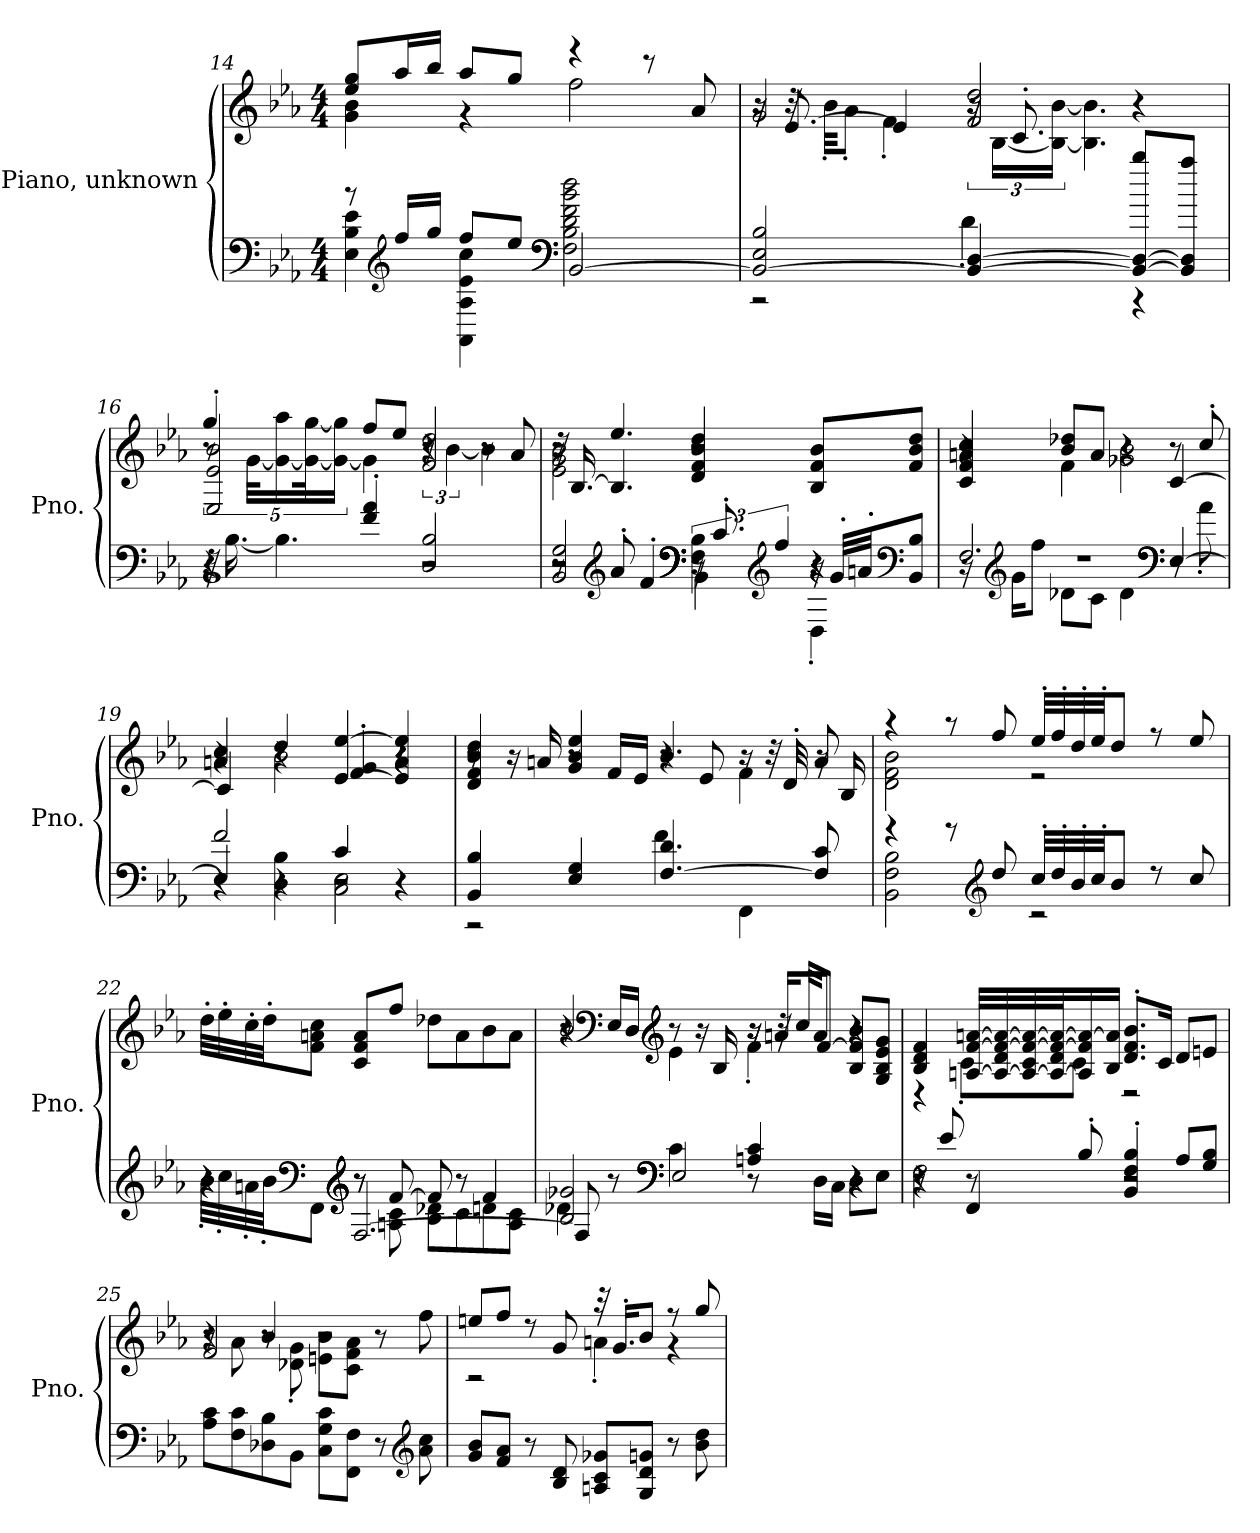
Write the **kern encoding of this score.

**kern	**kern
*part1	*part1
*staff2	*staff1
*I"Piano, unknown	*
*I'Pno.	*
!!LO:PB:g=z
*clefF4	*clefG2
*k[b-e-a-]	*k[b-e-a-]
*M4/4	*M4/4
=14	=14
*^	*^
8r	4E-\ 4B-\ 4e-\	8ee-/ 8gg/L	4g\ 4b-\
*clefG2	*	*	*
16ff/LL	.	16aa-/L	.
16gg/JJ	.	16bb-/JJ	.
8ff/L	4AA-\ 4A-\ 4e-\ 4cc\	8aa-/L	4r
8ee-/J	.	8gg/J	.
*clefF4	*	*	*
[2BB-/	2F\ 2B-\ 2d\ 2f\ 2b-\ 2dd\	4r	2ff\
.	.	8r	.
.	.	8a-/	.
=15	=15	=15	=15
*	*	*	*^
2BB-/_ 2E-/ 2B-/	2r	16r	16r	2g/
.	.	[8.e-/	32r	.
.	.	.	32b-'\KKL	.
.	.	.	8a-'\J	.
.	.	4e-/]	4f'\	.
4BB-/_ [4D/	4d'\	2f/ 2dd/	24r	16r
.	.	.	[24B-\LL	.
.	.	.	.	8.c'/
.	.	.	24B-\_ [24b-\JJ	.
.	.	.	4.B-\] 4.b-\]	.
8BB-/_ 8D/_ 8bb-/L	4r	.	.	4r
8BB-/] 8D/] 8aa-/J	.	.	.	.
!!LO:LB:g=z	!!	!!
=16	=16	=16	=16	=16
*	*^	*	*	*
4r	32r	1BB-	4gg'/	10r	2E-/ 2e-/ 2b-/
.	[16.B-\	.	.	.	.
.	.	.	.	[40g\KLL	.
.	4.B-\]	.	.	20g\_ 20aa-\	.
.	.	.	.	40g\_ [40gg\K	.
.	.	.	.	20g\_ 20gg\]JJ	.
4f/' 4a-/'	.	.	8ff/L	4g\]	.
.	.	.	8ee-/J	.	.
2D/ 2B-/	2r	.	4r	12r	2f/ 2dd/
.	.	.	.	[6b-\	.
.	.	.	8r	4b-\]	.
.	.	.	8a-/	.	.
=17	=17	=17	=17	=17	=17
*	*	*^	*	*	*
8r	2r	2BB-/ 2G/	2r	8r	2e-\ 2g\ 2b-\	32r
.	.	.	.	.	.	[16.B-/
*clefG2	*	*	*	*	*	*
8a-'/	.	.	.	4.ee-/	.	4.B-/]
4f'/	.	.	.	.	.	.
*clefF4	*	*	*	*	*	*
12r	4F\ 4B-\	16r	4BB-\	4d/ 4f/ 4b-/ 4dd/	2r	2r
.	.	8.c'/	.	.	.	.
*clefG2	*	*	*	*	*	*
6ff/	.	.	.	.	.	.
16r	4r	4r	4D'\	8B-/ 8f/ 8b-/L	.	.
32g'/LLL	.	.	.	.	.	.
32an'/JJ	.	.	.	.	.	.
*clefF4	*	*	*	*	*	*
8BB-/ 8B-/J	.	.	.	8f/ 8b-/ 8dd/J	.	.
*	*	*v	*v	*	*	*
!!LO:LB:g=z	!!	!!
=18	=18	=18	=18	=18	=18
1r	16r	2.F/	4c/ 4f/ 4an/ 4cc/	4r	2r
*clefG2	*	*	*	*	*
.	16g\KL	.	.	.	.
.	8ff\J	.	.	.	.
.	8d-X\L	.	8b-/ 8dd-X/L	4f\	.
.	8c\J	.	8a/J	.	.
.	4d-\	.	4r	2g-X\ 2b-\	4r
*clefF4	*	*	*	*	*
.	8r	[4E-/	8r	.	[4c/
.	8a-'\	.	8cc'/	.	.
=19	=19	=19	=19	=19	=19
2f/	4r	4E-/]	4an/ 4cc/	4r	4c/]
.	4D\ 4B-\	4r	4dd/	2b-\	4r
2r	2C\ 2E-\	4c/	[4e-/ [4ee-/	.	4f/' 4g/'
.	.	4r	4e-/] 4a/ 4ee-/]	4r	4r
*	*v	*v	*	*	*
=20	=20	=20	=20	=20
4BB-/ 4B-/	2r	4d/ 4f/ 4b-/ 4dd/	2r	8r
.	.	.	.	16r
.	.	.	.	16an/
4E-/ 4G/	.	4g/ 4b-/ 4ee-/	.	8r
.	.	.	.	16f/LL
.	.	.	.	16e-/JJ
[4.F/ 4.d/	4f\	4.b-/	4r	8r
.	.	.	.	8e-/
.	4FF\	.	4f\	16r
.	.	.	.	32r
.	.	.	.	32d'/
8F/] 8c/	.	8a/	.	16r
.	.	.	.	16B-/
*	*	*	*v	*v
!!LO:LB:g=z
=21	=21	=21	=21
4r	2BB-\ 2F\ 2B-\	4r	2d\ 2f\ 2b-\
8r	.	8r	.
*clefG2	*	*	*
8dd/	.	8ff/	.
32cc'/LLL	2r	32ee-'/LLL	2r
32dd'/	.	32ff'/	.
32b-'/	.	32dd'/	.
32cc'/JJ	.	32ee-'/JJ	.
8b-/J	.	8dd/J	.
8r	.	8r	.
8cc/	.	8ee-/	.
*	*	*v	*v
=22	=22	=22
*	*^	*
4r	32b-'\LLL	4r	32dd'\LLL
.	32cc'\	.	32ee-'\
.	32an'\	.	32cc'\
.	32b-'\JJ	.	32dd'\JJ
*clefF4	*	*	*
.	8FF\J	.	8f\ 8an\ 8cc\J
*clefG2	*	*	*
8r	8r	[2.F/	8c/ 8f/ 8a/L
[8f/	8An\ 8c\	.	8ff/J
8f/]	8B-\ 8d-X\L	.	8dd-X\L
8r	8c\	.	8a\
4f/	8dn\	.	8b-\
.	8A\ 8c\J	.	8a\J
!!LO:LB:g=z
=23	=23	=23	=23
*	*	*	*^
*	*	*	*	*^
2B-/ 2g-X/	4d-X\	8F/]	2b-/	4r	8r
*	*	*	*clefF4	*	*
.	.	8r	.	.	16E-/LL
.	.	.	.	.	16D/JJ
*clefF4	*	*	*clefG2	*	*
.	4c\	2E-/	.	4e-\	8r
.	.	.	.	.	16r
.	.	.	.	.	16B-/
4An/ 4c/	8r	.	16r	4f'\	16r
.	.	.	16an/KL	.	32r
.	.	.	.	.	32cc'/KKL
.	16D\LL	.	8a/J	.	[8f/J
.	16C\JJ	.	.	.	.
4r	8D\L	4r	4r	4r	8B-/ 8f/] 8b-/L
.	8E-\J	.	.	.	8G/ 8B-/ 8e-/ 8g/J
*	*	*	*	*v	*v
=24	=24	=24	=24	=24
8r	2F\	4r	4B-/ 4d/ 4f/	4r
8e-/	.	.	.	.
8r	.	4FF/	[32An/ [32f/ [32an/LLL	8c'\L
.	.	.	32A/_ 32d/ 32f/_ 32a/_	.
.	.	.	32A/_ 32c/ 32f/_ 32a/_	.
.	.	.	32A/_ 32d/ 32f/_ 32a/_J	.
8B-'/	.	.	16A/] 16f/] 16a/_	8c\J
.	.	.	16B-/ 16a/]JJ	.
4BB-/' 4F/' 4B-/'	2r	2r	8.d/' 8.f/' 8.b-/'L	2r
.	.	.	16c/Jk	.
8A-/L	.	.	8d/L	.
8G/ 8B-/J	.	.	8en/J	.
*v	*v	*v	*	*
!!LO:LB:g=z
=25	=25	=25
*	*	*^
8A-\ 8c\L	4r	8r	2f/
8F\ 8c\	.	8a-\	.
8D-X\ 8B-\	4b-/	8r	.
8BB-\J	.	8d-X\' 8g\'	.
8C\ 8G\ 8c\L	2r	8en\ 8b-\L	2r
8FF\ 8F\J	.	8c\ 8f\ 8a-\J	.
8r	.	8r	.
*clefG2	*	*	*
8a-\ 8cc\	.	8ff\	.
*	*	*v	*v
=26	=26	=26
8g/ 8b-/L	8een/L	2r
8f/ 8a-/J	8ff/J	.
8r	8r	.
8B-/ 8d/	8g/	.
8An/ 8c/ 8g-X/L	32r	4an'\
.	16.g'/KL	.
8G/ 8d/ 8gn/J	8b-/J	.
8r	8r	4r
8b-\ 8dd\	8gg/	.
*	*v	*v
=	=
*-	*-
